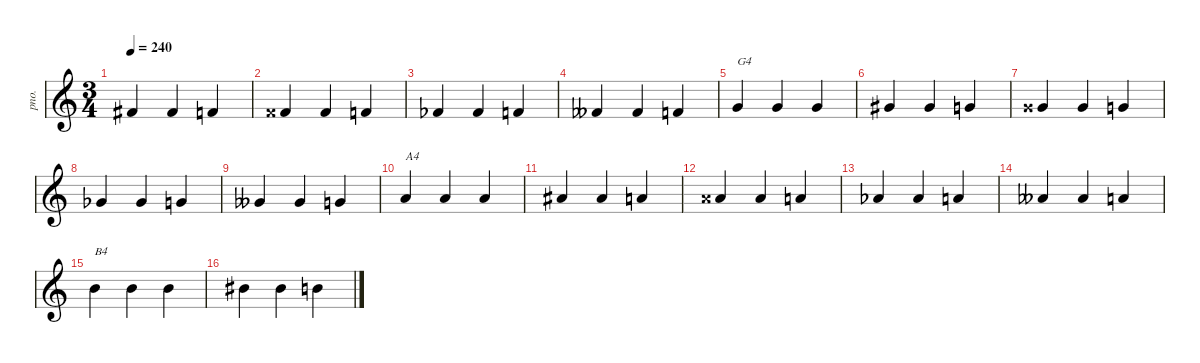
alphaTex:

\defaultSystemsLayout 4
\hideDynamics
\bracketExtendMode nobrackets
\track ("Acoustic Piano" "pno.") {instrument acousticgrandpiano}
\staff {score}
\tuning (E4 B3 G3 D3 A2 E2)
\ts (3 4)
\tempo 240
\clef g2
\ks c
7.2{acc #}.4{dy mf beam Up} 7.2{acc #}.4{beam Up} 6.2.4{beam Up} |
8.2{acc x}.4{beam Up} 8.2{acc x}.4{beam Up} 6.2.4{beam Up} |
5.2{acc b}.4{beam Up} 5.2{acc b}.4{beam Up} 6.2.4{beam Up} |
4.2{acc bb}.4{beam Up} 4.2{acc bb}.4{beam Up} 6.2.4{beam Up} |
8.2.4{txt "G4" beam Up} 8.2.4{beam Up} 8.2.4{beam Up} |
9.2{acc #}.4{beam Up} 9.2{acc #}.4{beam Up} 8.2.4{beam Up} |
10.2{acc x}.4{beam Up} 10.2{acc x}.4{beam Up} 8.2.4{beam Up} |
7.2{acc b}.4{beam Up} 7.2{acc b}.4{beam Up} 8.2.4{beam Up} |
6.2{acc bb}.4{beam Up} 6.2{acc bb}.4{beam Up} 8.2.4{beam Up} |
10.2.4{txt "A4" beam Up} 10.2.4{beam Up} 10.2.4{beam Up} |
11.2{acc #}.4{beam Up} 11.2{acc #}.4{beam Up} 10.2.4{beam Up} |
12.2{acc x}.4{beam Up} 12.2{acc x}.4{beam Up} 10.2.4{beam Up} |
9.2{acc b}.4{beam Up} 9.2{acc b}.4{beam Up} 10.2.4{beam Up} |
8.2{acc bb}.4{beam Up} 8.2{acc bb}.4{beam Up} 10.2.4{beam Up} |
12.2.4{txt "B4" beam Down} 12.2.4{beam Down} 12.2.4{beam Down} |
13.2{acc #}.4{beam Down} 13.2{acc #}.4{beam Down} 12.2.4{beam Down}
